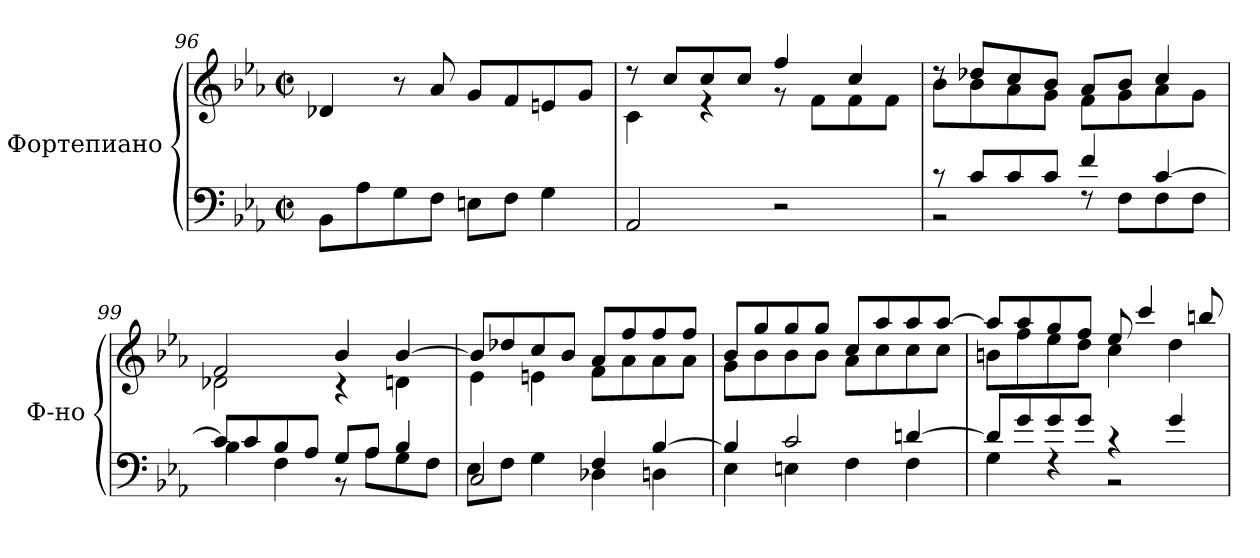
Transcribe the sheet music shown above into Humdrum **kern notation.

**kern	**kern
*part1	*part1
*staff2	*staff1
*I"Фортепиано	*
*I'Ф-но	*
!!LO:LB:g=z
*clefF4	*clefG2
*k[b-e-a-]	*k[b-e-a-]
*c:	*c:
*M2/2	*M2/2
*met(c|)	*met(c|)
=96	=96
8BB-\L	4d-X/
8A-\	.
8G\	8r
8F\J	8a-/
8En\L	8g/L
8F\J	8f/
4G\	8en/
.	8g/J
=97	=97
*	*^
2AA-/	8r	4c\
.	8cc/L	.
.	8cc/	4re
.	8cc/J	.
2r	4ff/	8rg
.	.	8f\L
.	4cc/	8f\
.	.	8f\J
=98	=98	=98
*^	*	*
8rc	2rBB	8rdd	8b-\L
8c/L	.	8dd-X/L	8b-\
8c/	.	8cc/	8a-\
8c/J	.	8b-/J	8g\J
4f/	8rF	8a-/L	8f\L
.	8F\L	8b-/J	8g\
[4c/	8F\	4cc/	8a-\
.	8F\J	.	8g\J
=99	=99	=99	=99
8c/L]	4B-\	2f/	2d-X\
8c/	.	.	.
8B-/	4F\	.	.
8A-/J	.	.	.
8G/L	8r	4b-/	4rc
8A-/J	8A-\L	.	.
4B-/	8G\	[4b-/	4dn\
.	8F\J	.	.
!!LO:LB:g=z	!!
=100	=100	=100	=100
2C/	8E-\L	8b-/L]	4e-\
.	8F\J	8dd-X/	.
.	4G\	8cc/	4en\
.	.	8b-/J	.
4F/	4D-X\	8a-/L	8f\L
.	.	8ff/	8a-\
[4B-/	4Dn\	8ff/	8a-\
.	.	8ff/J	8a-\J
=101	=101	=101	=101
4B-/]	4E-\	8b-/L	8g\L
.	.	8gg/	8b-\
2c/	4En\	8gg/	8b-\
.	.	8gg/J	8b-\J
.	4F\	8cc/L	8a-\L
.	.	8aa-/	8cc\
[4dn/	4F\	8aa-/	8cc\
.	.	[8aa-/J	8cc\J
=102	=102	=102	=102
8d/L]	4G\	8aa-/L]	8bn\L
8g/	.	8aa-/	8ff\
8g/	4rF	8gg/	8ee-\
8g/J	.	8ff/J	8dd\J
4rc	2rBB	8ee-/	4cc\
.	.	4ccc/	.
4g/	.	.	4dd\
.	.	8bbn/	.
*v	*v	*	*
*	*v	*v
=	=
*-	*-
